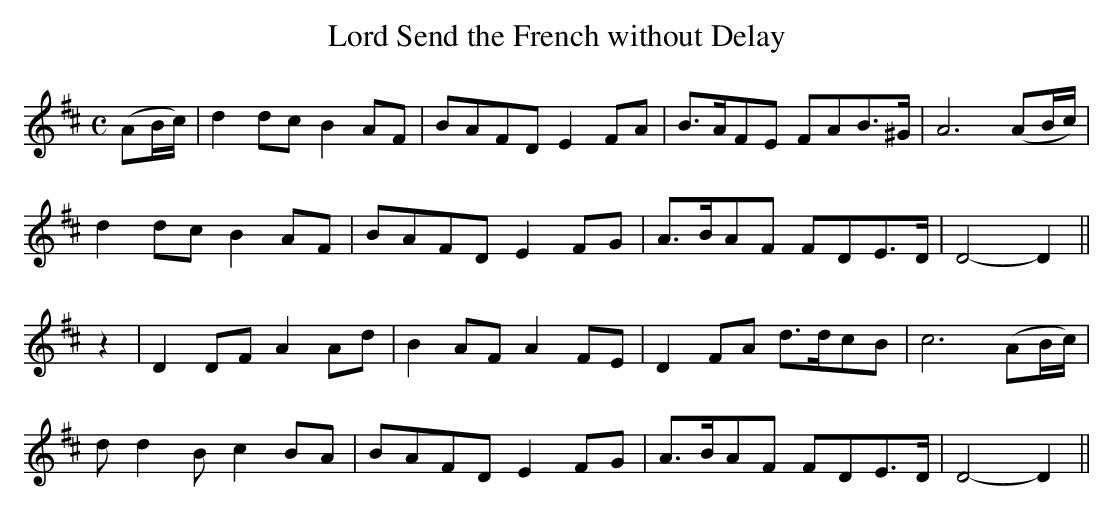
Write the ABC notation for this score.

X:1
T: Lord Send the French without Delay
M:C
L:1/8
K:D
(AB/c/) | d2 dc B2 AF | BAFD E2 FA | B>AFE FAB>^G | A6 (AB/c/) |
d2 dc B2 AF | BAFD E2 FG | A>BAF FDE>D | D4- D2 ||
z2 | D2 DF A2 Ad | B2 AF A2 FE | D2 FA d>dcB | c6 (AB/c/) |
d d2 B c2 BA | BAFD E2 FG | A>BAF FDE>D | D4- D2 ||
